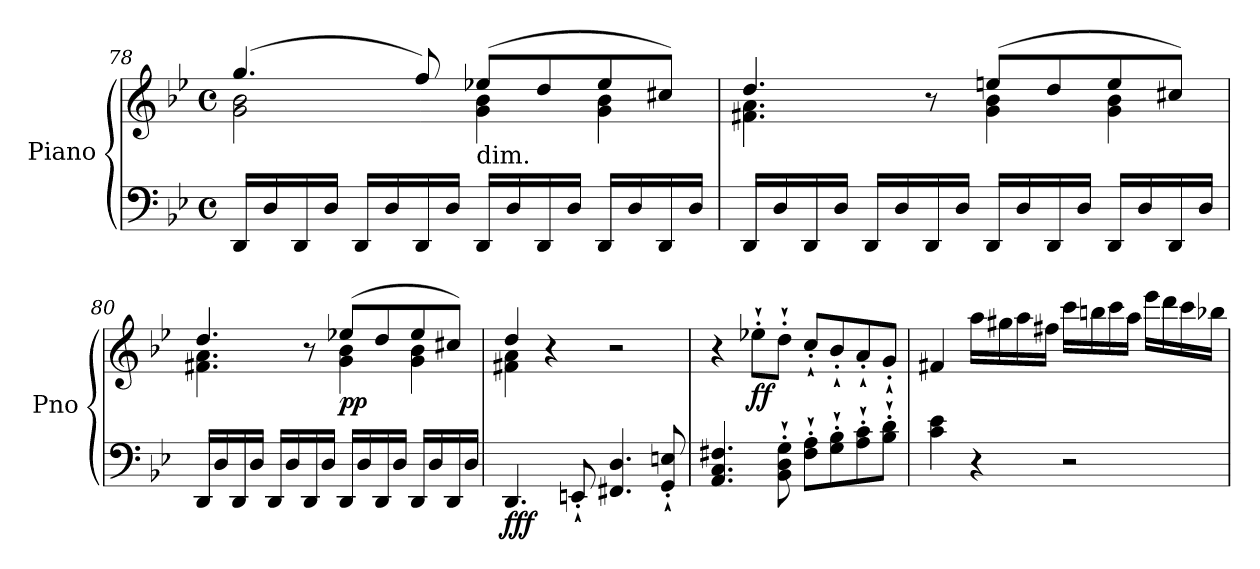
**kern	**kern	**dynam
*part1	*part1	*part1
*staff2	*staff1	*staff1/2
*I"Piano	*	*
*I'Pno	*	*
*clefF4	*clefG2	*
*k[b-e-]	*k[b-e-]	*
*B-:	*B-:	*
*M4/4	*M4/4	*
*met(c)	*met(c)	*
=78	=78	=78
*	*^	*
16DD/LL	(>4.gg/	2g\ 2b-\	.
16D/	.	.	.
16DD/	.	.	.
16D/JJ	.	.	.
16DD/LL	.	.	.
16D/	.	.	.
16DD/	8ff/)	.	.
16D/JJ	.	.	.
!	!LO:TX:b:t=dim.	!	!
16DD/LL	(>8ee-X/L	4g\ 4b-\	.
16D/	.	.	.
16DD/	8dd/	.	.
16D/JJ	.	.	.
16DD/LL	8ee-/	4g\ 4b-\	.
16D/	.	.	.
16DD/	8cc#X/J)	.	.
16D/JJ	.	.	.
=79	=79	=79	=79
16DD/LL	4.dd/	4.f#X\ 4.a\	.
16D/	.	.	.
16DD/	.	.	.
16D/JJ	.	.	.
16DD/LL	.	.	.
16D/	.	.	.
16DD/	8r	8ryy	.
16D/JJ	.	.	.
16DD/LL	(>8een/L	4g\ 4b-\	.
16D/	.	.	.
16DD/	8dd/	.	.
16D/JJ	.	.	.
16DD/LL	8ee/	4g\ 4b-\	.
16D/	.	.	.
16DD/	8cc#X/J)	.	.
16D/JJ	.	.	.
=80	=80	=80	=80
16DD/LL	4.dd/	4.f#X\ 4.a\	.
16D/	.	.	.
16DD/	.	.	.
16D/JJ	.	.	.
16DD/LL	.	.	.
16D/	.	.	.
16DD/	8r	8ryy	.
16D/JJ	.	.	.
!	!	!	!LO:DY:b
16DD/LL	(>8ee-X/L	4g\ 4b-\	pp
16D/	.	.	.
16DD/	8dd/	.	.
16D/JJ	.	.	.
16DD/LL	8ee-/	4g\ 4b-\	.
16D/	.	.	.
16DD/	8cc#X/J)	.	.
16D/JJ	.	.	.
=81	=81	=81	=81
!	!	!	!LO:DY:b=2
!	!	!	!LO:DY:n=1:b
4.DD/	4dd/	4f#X\ 4a\	ff f
.	4r	2.ryy	.
8EEn'`/	.	.	.
4.FF#X/ 4.D/	2r	.	.
8GG/'` 8En/'`	.	.	.
*	*v	*v	*
=82	=82	=82
4.AA/ 4.C/ 4.F#X/	4r	.
!	!	!LO:DY:b
.	8ee-X'`\L	ff
8BB-\'` 8D\'` 8G\'`	8dd'`\J	.
8F#\'` 8A\'`L	8cc'`/L	.
8G\'` 8B-\'`	8b-'`/	.
8A\'` 8c\'`	8a'`/	.
8B-\'` 8d\'`J	8g'`/J	.
=83	=83	=83
4c\ 4e-\	4f#X/	.
4r	16aa\LL	.
.	16gg#X\	.
.	16aa\	.
.	16ff#X\JJ	.
2r	16ccc\LL	.
.	16bbn\	.
.	16ccc\	.
.	16aa\JJ	.
.	16eee-\LL	.
.	16ddd\	.
.	16ccc\	.
.	16bb-X\JJ	.
=	=	=
*-	*-	*-
